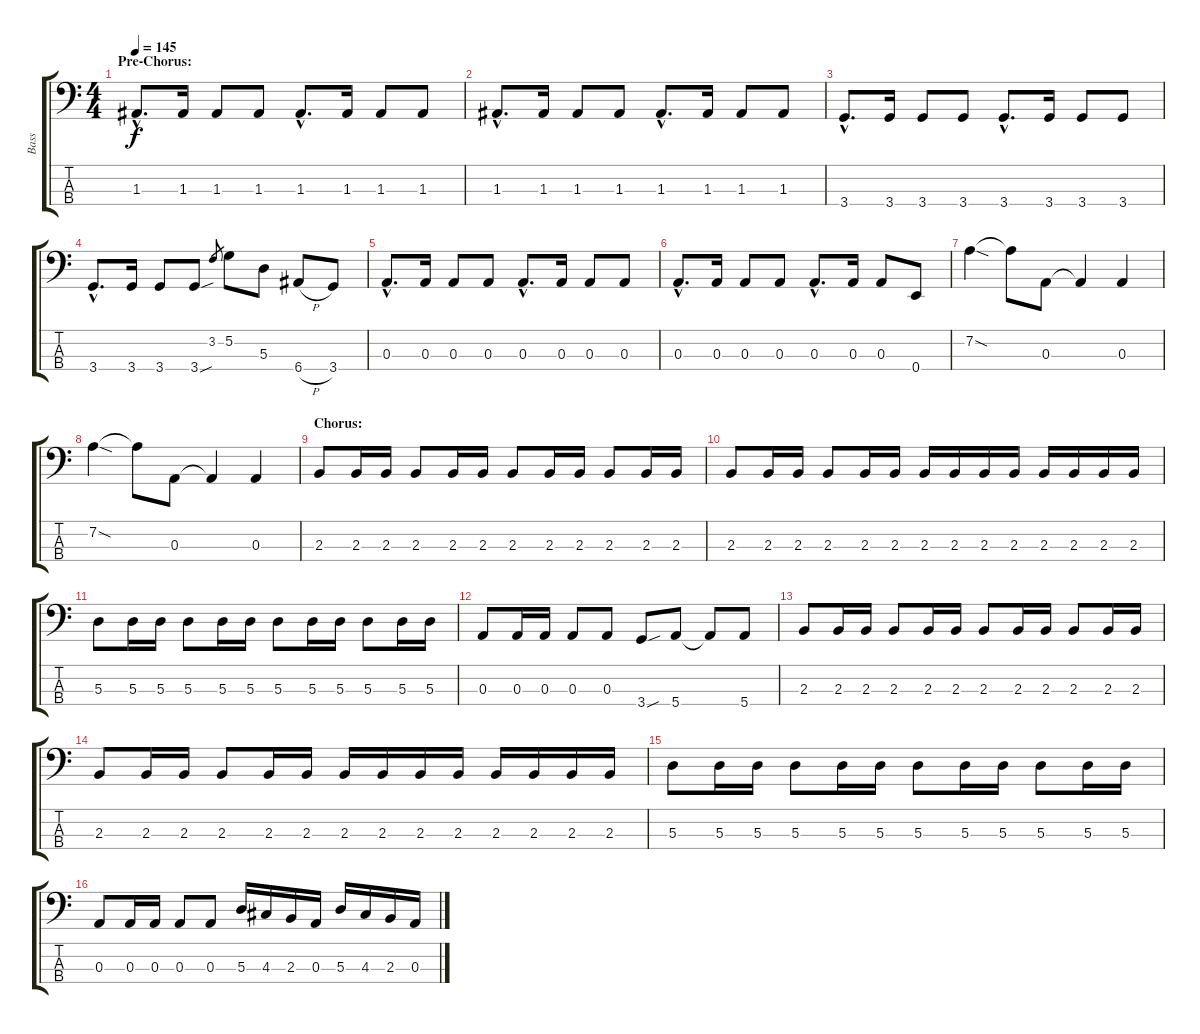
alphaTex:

\track ("Bass" "Bass") {instrument electricbasspick}
\staff {score tabs}
\tuning (G2 D2 A1 E1) {hide}
\ts (4 4)
\section ("" "Pre-Chorus:")
\tempo 145
\clef f4
\ks c
1.3{hac}.8{d dy f} 1.3.16 1.3.8 1.3.8 1.3{hac}.8{d} 1.3.16 1.3.8 1.3.8 |
1.3{hac}.8{d} 1.3.16 1.3.8 1.3.8 1.3{hac}.8{d} 1.3.16 1.3.8 1.3.8 |
3.4{hac}.8{d} 3.4.16 3.4.8 3.4.8 3.4{hac}.8{d} 3.4.16 3.4.8 3.4.8 |
3.4{hac}.8{d} 3.4.16 3.4.8 3.4{sou}.8 3.2.8{gr} 5.2.8 5.3.8 6.4{h}.8 3.4.8 |
0.3{hac}.8{d} 0.3.16 0.3.8 0.3.8 0.3{hac}.8{d} 0.3.16 0.3.8 0.3.8 |
0.3{hac}.8{d} 0.3.16 0.3.8 0.3.8 0.3{hac}.8{d} 0.3.16 0.3.8 0.4.8 |
7.2{sod}.4 7.2{t}.8 0.3.8 0.3{t}.4 0.3.4 |
7.2{sod}.4 7.2{t}.8 0.3.8 0.3{t}.4 0.3.4 |
\section ("" "Chorus:")
2.3.8 2.3.16 2.3.16 2.3.8 2.3.16 2.3.16 2.3.8 2.3.16 2.3.16 2.3.8 2.3.16 2.3.16 |
2.3.8 2.3.16 2.3.16 2.3.8 2.3.16 2.3.16 2.3.16 2.3.16 2.3.16 2.3.16 2.3.16 2.3.16 2.3.16 2.3.16 |
5.3.8 5.3.16 5.3.16 5.3.8 5.3.16 5.3.16 5.3.8 5.3.16 5.3.16 5.3.8 5.3.16 5.3.16 |
0.3.8 0.3.16 0.3.16 0.3.8 0.3.8 3.4{sou}.8 5.4.8 5.4{t}.8 5.4.8 |
2.3.8 2.3.16 2.3.16 2.3.8 2.3.16 2.3.16 2.3.8 2.3.16 2.3.16 2.3.8 2.3.16 2.3.16 |
2.3.8 2.3.16 2.3.16 2.3.8 2.3.16 2.3.16 2.3.16 2.3.16 2.3.16 2.3.16 2.3.16 2.3.16 2.3.16 2.3.16 |
5.3.8 5.3.16 5.3.16 5.3.8 5.3.16 5.3.16 5.3.8 5.3.16 5.3.16 5.3.8 5.3.16 5.3.16 |
0.3.8 0.3.16 0.3.16 0.3.8 0.3.8 5.3.16 4.3.16 2.3.16 0.3.16 5.3.16 4.3.16 2.3.16 0.3.16
